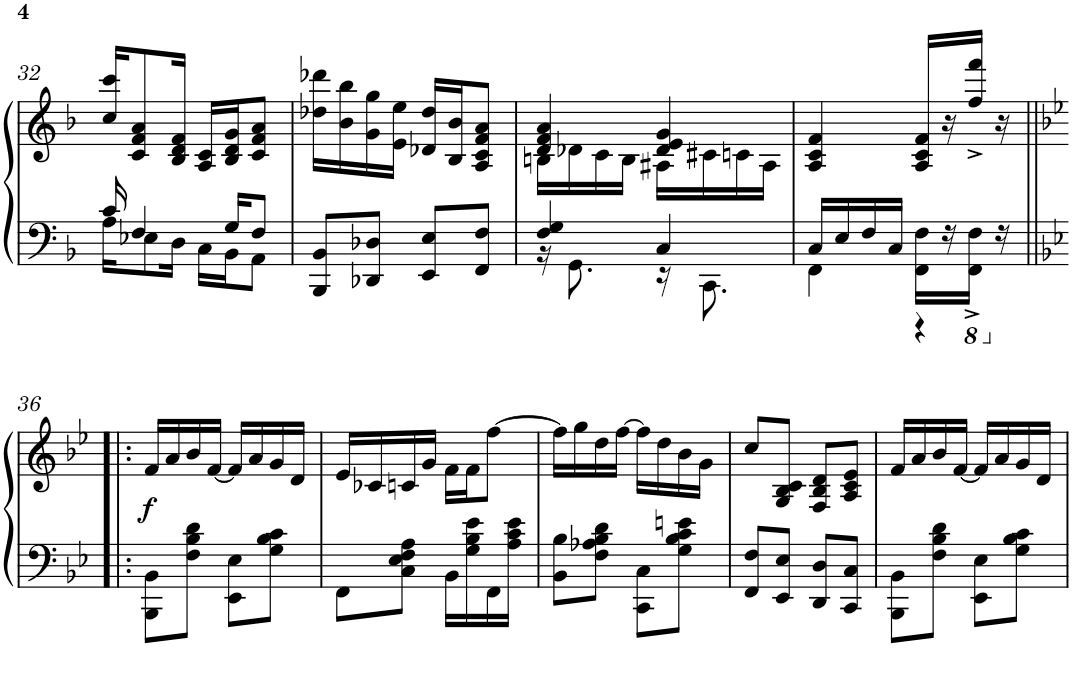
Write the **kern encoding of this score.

**kern	**kern	**dynam
*part1	*part1	*part1
*staff2	*staff1	*staff1/2
*I"Piano	*	*
*I'Pno.	*	*
!!LO:PB:g=z
*clefF4	*clefG2	*
*k[b-]	*k[b-]	*
*F:	*F:	*
*M2/4	*M2/4	*
=32	=32	=32
*^	*	*
16A\KL	16c/	16cc/ 16ccc/KL	.
8E-X\	4F/	8c/ 8f/ 8a/	.
16D\Jk	.	16B-/ 16d/ 16f/Jk	.
16C\LL	.	16A/ 16c/LL	.
16BB-\J	16G/KL	16B-/ 16d/ 16g/J	.
8AA\J	8F/J	8c/ 8f/ 8a/J	.
*v	*v	*	*
=33	=33	=33
8BBB-/ 8BB-/L	16dd-X\ 16ddd-X\LL	.
.	16b-\ 16bb-\	.
8DD-X/ 8D-X/J	16g\ 16gg\	.
.	16e\ 16ee\JJ	.
8EE/ 8E/L	16d-X/ 16dd-/LL	.
.	16B-/ 16b-/J	.
8FF/ 8F/J	8A/ 8c/ 8f/ 8a/J	.
=34	=34	=34
*^	*^	*
4F/ 4G/	16r	4d/ 4f/ 4a/	16Bn\LL	.
.	8.GG\	.	16d-X\	.
.	.	.	16c\	.
.	.	.	16B\JJ	.
4C/	16r	4d-/ 4e/ 4g/	16A#X\LL	.
.	8.CC\	.	16c#X\	.
.	.	.	16cn\	.
.	.	.	16A#\JJ	.
*	*	*v	*v	*
=35	=35	=35	=35
4FF\	16C/LL	4A/ 4c/ 4f/	.
.	16E/	.	.
.	16F/	.	.
.	16C/JJ	.	.
16FF\ 16F\LL	4r	16A/ 16c/ 16f/LL	.
16r	.	16r	.
*8ba	*	*	*
16FFF\^ 16FF\^JJ	.	16ff/^ 16fff/^JJ	.
*X8ba	*	*	*
16r	.	16r	.
*v	*v	*	*
!!LO:LB:g=z
=36!|:	=36!|:	=36!|:
*k[b-e-]	*k[b-e-]	*
*B-:	*B-:	*
!	!	!LO:DY:b
8BBB-\ 8BB-\L	16f/LL	f
.	16a/	.
8F\ 8B-\ 8d\J	16b-/	.
.	[16f/JJ	.
8EE-\ 8E-\L	16f/LL]	.
.	16a/	.
8G\ 8B-\ 8c\J	16g/	.
.	16d/JJ	.
=37	=37	=37
8FF\L	16e-/LL	.
.	16c-X/	.
8C\ 8E-\ 8F\ 8A\J	16cn/	.
.	16g/JJ	.
16BB-\LL	16f\LL	.
16G\ 16B-\ 16e-\	16f\J	.
16FF\	[8ff\J	.
16A\ 16c\ 16e-\JJ	.	.
=38	=38	=38
8BB-\ 8B-\L	16ff\LL]	.
.	16gg\	.
8F\ 8A-X\ 8B-\ 8d\J	16dd\	.
.	[16ff\JJ	.
8CC\ 8C\L	16ff\LL]	.
.	16dd\	.
8G\ 8B-\ 8c\ 8en\J	16b-\	.
.	16g\JJ	.
=39	=39	=39
8FF/ 8F/L	8cc/L	.
8EE-/ 8E-/J	8G/ 8B-/ 8c/J	.
8DD/ 8D/L	8F/ 8B-/ 8d/L	.
8CC/ 8C/J	8A/ 8c/ 8e-/J	.
=40	=40	=40
8BBB-\ 8BB-\L	16f/LL	.
.	16a/	.
8F\ 8B-\ 8d\J	16b-/	.
.	[16f/JJ	.
8EE-\ 8E-\L	16f/LL]	.
.	16a/	.
8G\ 8B-\ 8c\J	16g/	.
.	16d/JJ	.
=	=	=
*-	*-	*-
